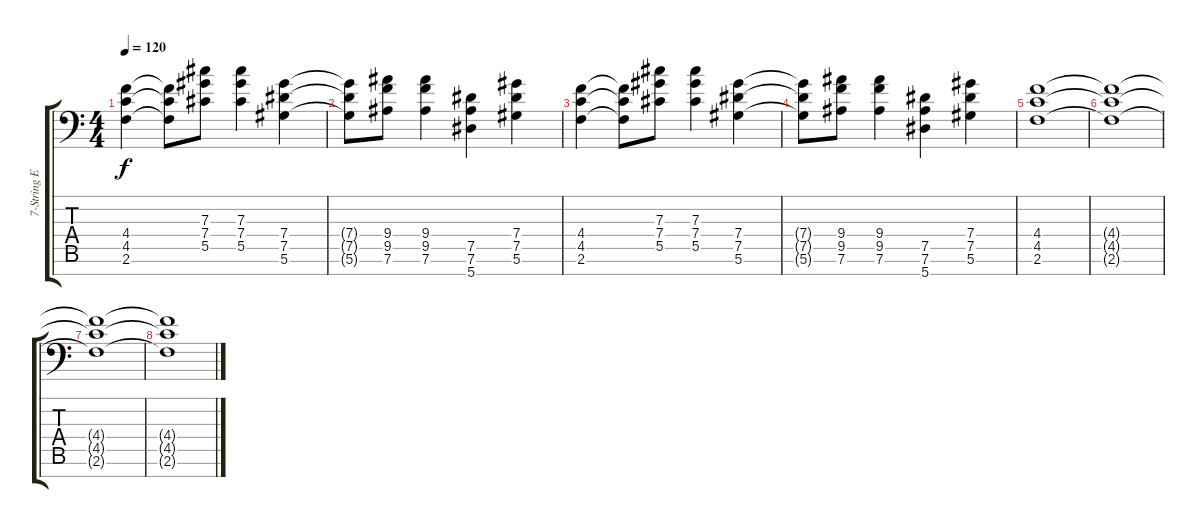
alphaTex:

\track ("7-String Electric 3" "7-String E") {instrument distortionguitar}
\staff {score tabs}
\tuning (Eb4 Bb3 Gb3 Db3 Ab2 Eb2 Bb1) {hide}
\ts (4 4)
\tempo 120
\clef f4
\ks c
(4.4 4.5 2.6).4{dy f} (4.4{t} 4.5{t} 2.6{t}).8 (7.3 7.4 5.5).8 (7.3 7.4 5.5).4 (7.4 7.5 5.6).4 |
(7.4{t} 7.5{t} 5.6{t}).8 (9.4 9.5 7.6).8 (9.4 9.5 7.6).4 (7.5 7.6 5.7).4 (7.4 7.5 5.6).4 |
(4.4 4.5 2.6).4 (4.4{t} 4.5{t} 2.6{t}).8 (7.3 7.4 5.5).8 (7.3 7.4 5.5).4 (7.4 7.5 5.6).4 |
(7.4{t} 7.5{t} 5.6{t}).8 (9.4 9.5 7.6).8 (9.4 9.5 7.6).4 (7.5 7.6 5.7).4 (7.4 7.5 5.6).4 |
(4.4 4.5 2.6).1 |
(4.4{t} 4.5{t} 2.6{t}).1 |
(4.4{t} 4.5{t} 2.6{t}).1 |
(4.4{t} 4.5{t} 2.6{t}).1
